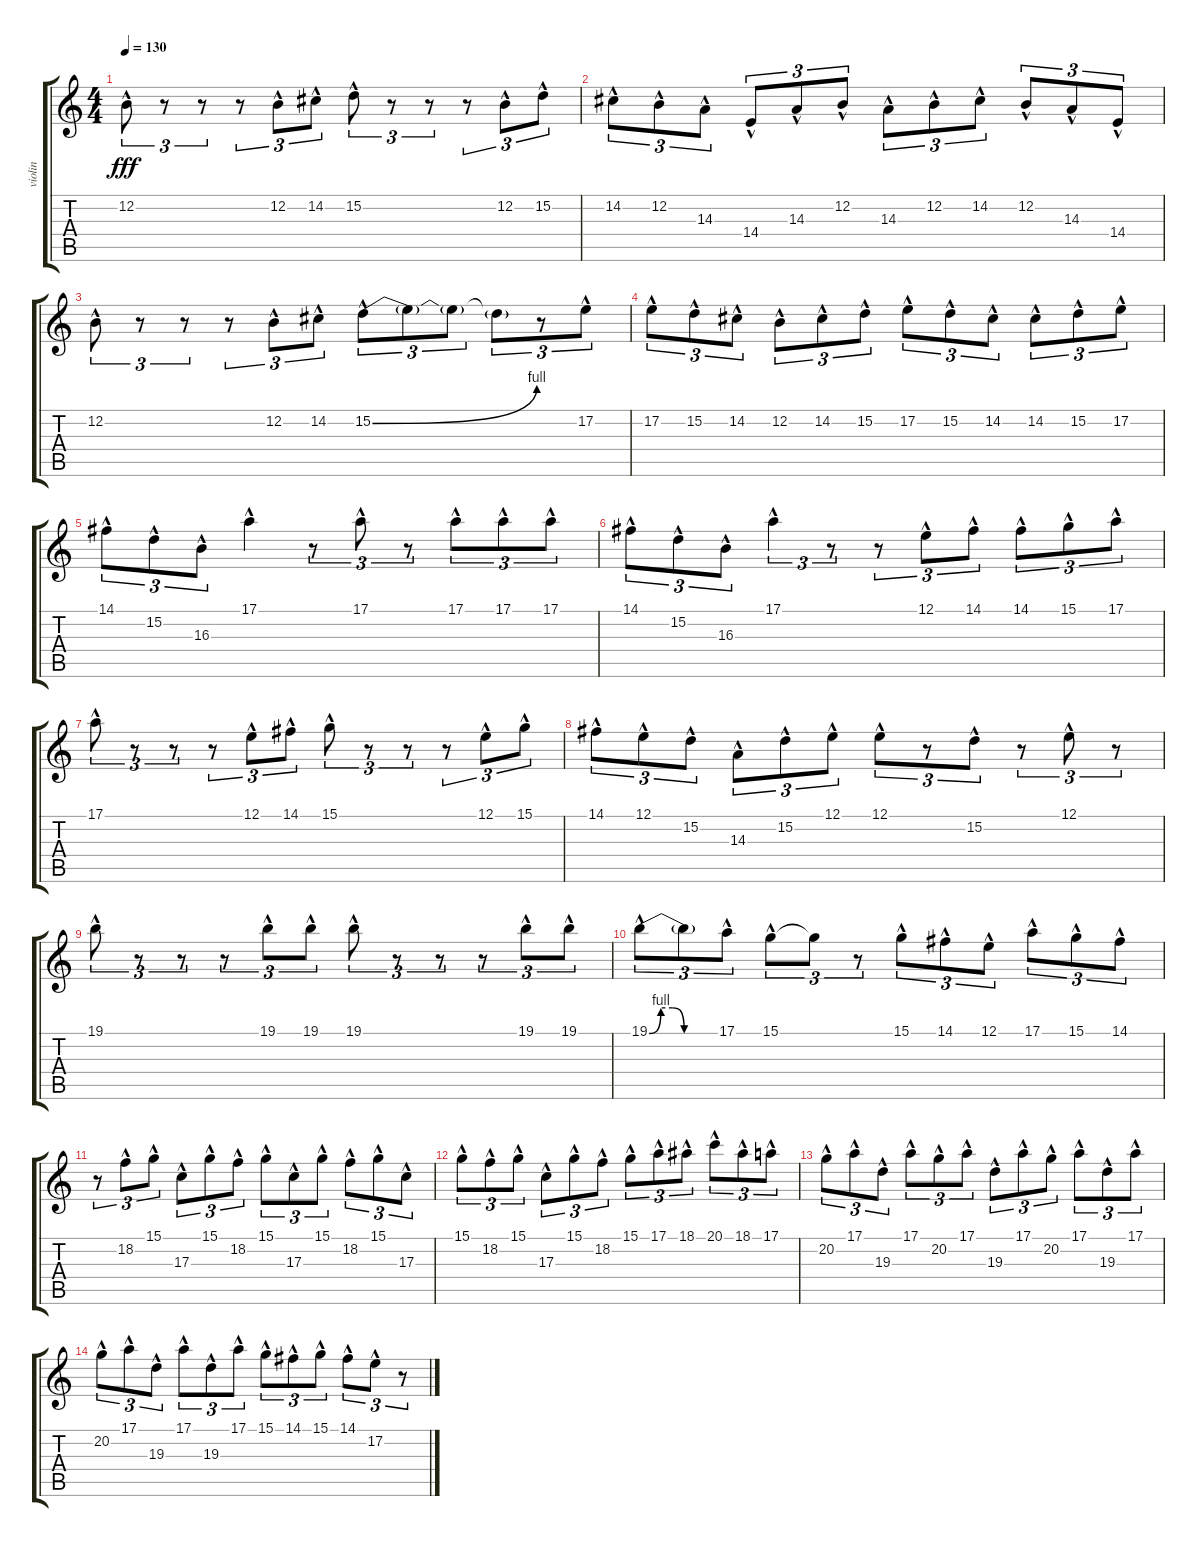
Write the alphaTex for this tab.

\track ("violin" "violin") {instrument violin}
\staff {score tabs}
\tuning (E4 B3 G3 D3 A2 E2) {hide}
\ts (4 4)
\tempo 130
\clef g2
\ks c
12.2{hac}.8{tu (3 2) dy fff} r.8{tu (3 2)} r.8{tu (3 2)} r.8{tu (3 2)} 12.2{hac}.8{tu (3 2)} 14.2{hac}.8{tu (3 2)} 15.2{hac}.8{tu (3 2)} r.8{tu (3 2)} r.8{tu (3 2)} r.8{tu (3 2)} 12.2{hac}.8{tu (3 2)} 15.2{hac}.8{tu (3 2)} |
14.2{hac}.8{tu (3 2)} 12.2{hac}.8{tu (3 2)} 14.3{hac}.8{tu (3 2)} 14.4{hac}.8{tu (3 2)} 14.3{hac}.8{tu (3 2)} 12.2{hac}.8{tu (3 2)} 14.3{hac}.8{tu (3 2)} 12.2{hac}.8{tu (3 2)} 14.2{hac}.8{tu (3 2)} 12.2{hac}.8{tu (3 2)} 14.3{hac}.8{tu (3 2)} 14.4{hac}.8{tu (3 2)} |
12.2{hac}.8{tu (3 2)} r.8{tu (3 2)} r.8{tu (3 2)} r.8{tu (3 2)} 12.2{hac}.8{tu (3 2)} 14.2{hac}.8{tu (3 2)} 15.2{be (bend 0 0 60 4) hac}.8{tu (3 2)} 15.2{t}.8{tu (3 2)} 15.2{t}.8{tu (3 2)} 15.2{t}.8{tu (3 2)} r.8{tu (3 2)} 17.2{hac}.8{tu (3 2)} |
17.2{hac}.8{tu (3 2)} 15.2{hac}.8{tu (3 2)} 14.2{hac}.8{tu (3 2)} 12.2{hac}.8{tu (3 2)} 14.2{hac}.8{tu (3 2)} 15.2{hac}.8{tu (3 2)} 17.2{hac}.8{tu (3 2)} 15.2{hac}.8{tu (3 2)} 14.2{hac}.8{tu (3 2)} 14.2{hac}.8{tu (3 2)} 15.2{hac}.8{tu (3 2)} 17.2{hac}.8{tu (3 2)} |
14.1{hac}.8{tu (3 2)} 15.2{hac}.8{tu (3 2)} 16.3{hac}.8{tu (3 2)} 17.1{hac}.4 r.8{tu (3 2)} 17.1{hac}.8{tu (3 2)} r.8{tu (3 2)} 17.1{hac}.8{tu (3 2)} 17.1{hac}.8{tu (3 2)} 17.1{hac}.8{tu (3 2)} |
14.1{hac}.8{tu (3 2)} 15.2{hac}.8{tu (3 2)} 16.3{hac}.8{tu (3 2)} 17.1{hac}.4{tu (3 2)} r.8{tu (3 2)} r.8{tu (3 2)} 12.1{hac}.8{tu (3 2)} 14.1{hac}.8{tu (3 2)} 14.1{hac}.8{tu (3 2)} 15.1{hac}.8{tu (3 2)} 17.1{hac}.8{tu (3 2)} |
17.1{hac}.8{tu (3 2)} r.8{tu (3 2)} r.8{tu (3 2)} r.8{tu (3 2)} 12.1{hac}.8{tu (3 2)} 14.1{hac}.8{tu (3 2)} 15.1{hac}.8{tu (3 2)} r.8{tu (3 2)} r.8{tu (3 2)} r.8{tu (3 2)} 12.1{hac}.8{tu (3 2)} 15.1{hac}.8{tu (3 2)} |
14.1{hac}.8{tu (3 2)} 12.1{hac}.8{tu (3 2)} 15.2{hac}.8{tu (3 2)} 14.3{hac}.8{tu (3 2)} 15.2{hac}.8{tu (3 2)} 12.1{hac}.8{tu (3 2)} 12.1{hac}.8{tu (3 2)} r.8{tu (3 2)} 15.2{hac}.8{tu (3 2)} r.8{tu (3 2)} 12.1{hac}.8{tu (3 2)} r.8{tu (3 2)} |
19.1{hac}.8{tu (3 2)} r.8{tu (3 2)} r.8{tu (3 2)} r.8{tu (3 2)} 19.1{hac}.8{tu (3 2)} 19.1{hac}.8{tu (3 2)} 19.1{hac}.8{tu (3 2)} r.8{tu (3 2)} r.8{tu (3 2)} r.8{tu (3 2)} 19.1{hac}.8{tu (3 2)} 19.1{hac}.8{tu (3 2)} |
19.1{be (custom 0 0 10 4 20 4 30 0 60 0) hac}.8{tu (3 2)} 19.1{t}.8{tu (3 2)} 17.1{hac}.8{tu (3 2)} 15.1{hac}.8{tu (3 2)} 15.1{t}.8{tu (3 2)} r.8{tu (3 2)} 15.1{hac}.8{tu (3 2)} 14.1{hac}.8{tu (3 2)} 12.1{hac}.8{tu (3 2)} 17.1{hac}.8{tu (3 2)} 15.1{hac}.8{tu (3 2)} 14.1{hac}.8{tu (3 2)} |
r.8{tu (3 2)} 18.2{hac}.8{tu (3 2)} 15.1{hac}.8{tu (3 2)} 17.3{hac}.8{tu (3 2)} 15.1{hac}.8{tu (3 2)} 18.2{hac}.8{tu (3 2)} 15.1{hac}.8{tu (3 2)} 17.3{hac}.8{tu (3 2)} 15.1{hac}.8{tu (3 2)} 18.2{hac}.8{tu (3 2)} 15.1{hac}.8{tu (3 2)} 17.3{hac}.8{tu (3 2)} |
15.1{hac}.8{tu (3 2)} 18.2{hac}.8{tu (3 2)} 15.1{hac}.8{tu (3 2)} 17.3{hac}.8{tu (3 2)} 15.1{hac}.8{tu (3 2)} 18.2{hac}.8{tu (3 2)} 15.1{hac}.8{tu (3 2)} 17.1{hac}.8{tu (3 2)} 18.1{hac}.8{tu (3 2)} 20.1{hac}.8{tu (3 2)} 18.1{hac}.8{tu (3 2)} 17.1{hac}.8{tu (3 2)} |
20.2{hac}.8{tu (3 2)} 17.1{hac}.8{tu (3 2)} 19.3{hac}.8{tu (3 2)} 17.1{hac}.8{tu (3 2)} 20.2{hac}.8{tu (3 2)} 17.1{hac}.8{tu (3 2)} 19.3{hac}.8{tu (3 2)} 17.1{hac}.8{tu (3 2)} 20.2{hac}.8{tu (3 2)} 17.1{hac}.8{tu (3 2)} 19.3{hac}.8{tu (3 2)} 17.1{hac}.8{tu (3 2)} |
20.2{hac}.8{tu (3 2)} 17.1{hac}.8{tu (3 2)} 19.3{hac}.8{tu (3 2)} 17.1{hac}.8{tu (3 2)} 19.3{hac}.8{tu (3 2)} 17.1{hac}.8{tu (3 2)} 15.1{hac}.8{tu (3 2)} 14.1{hac}.8{tu (3 2)} 15.1{hac}.8{tu (3 2)} 14.1{hac}.8{tu (3 2)} 17.2{hac}.8{tu (3 2)} r.8{tu (3 2)}
